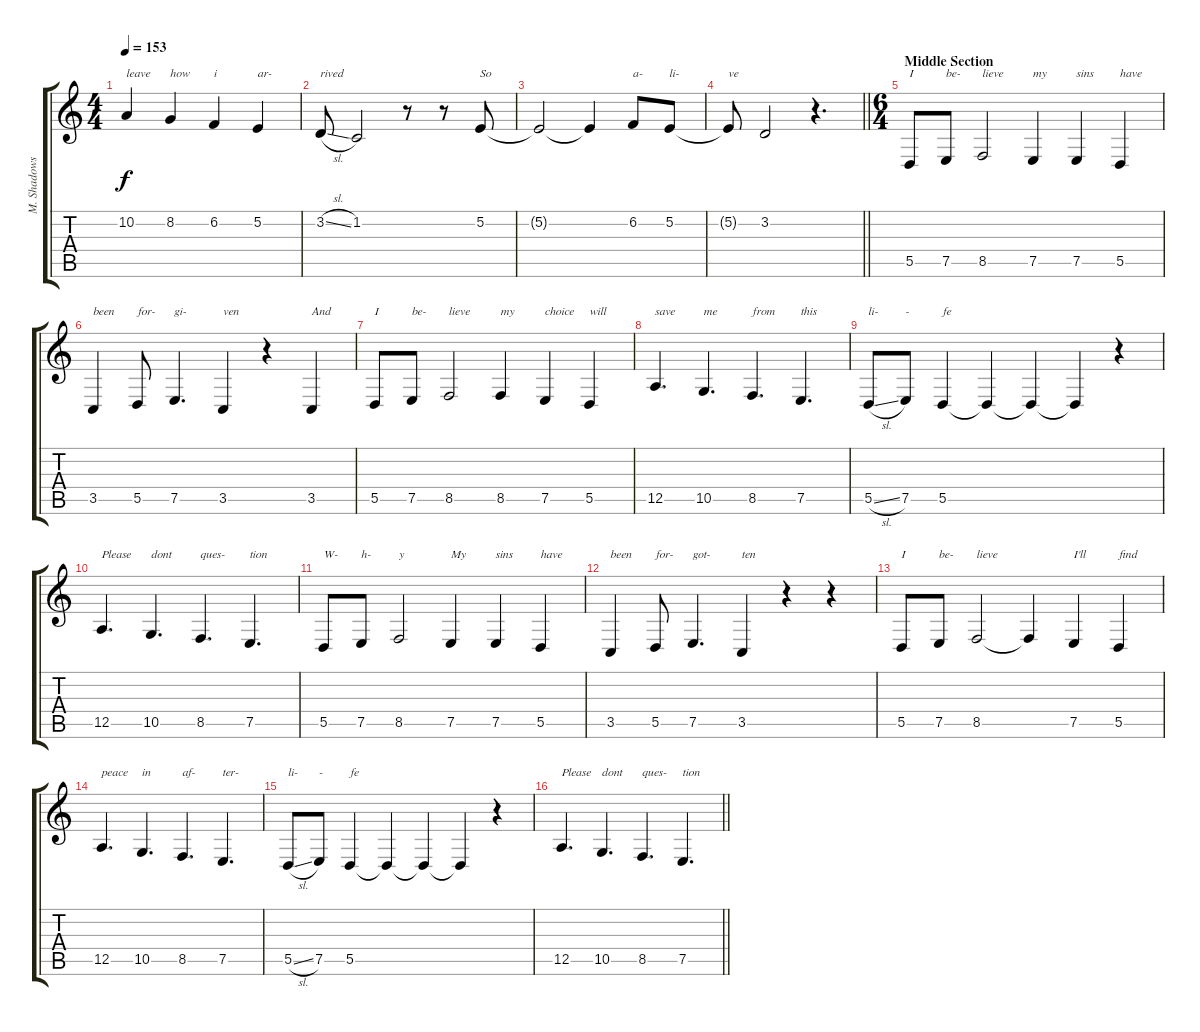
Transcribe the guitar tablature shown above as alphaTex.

\track ("M. Shadows" "M. Shadows") {instrument clarinet}
\staff {score tabs}
\tuning (E4 B3 G3 D3 A2 D2) {hide}
\ts (4 4)
\tempo 153
\clef g2
\ks c
10.2.4{txt "leave" dy f} 8.2.4{txt "how"} 6.2.4{txt "i"} 5.2.4{txt "ar-"} |
3.2{sl}.8{txt "rived"} 1.2.2 r.8 r.8 5.2.8{txt "So"} |
5.2{t}.2 5.2{t}.4 6.2.8{txt "a-"} 5.2.8{txt "li-"} |
\barLineRight lightlight
5.2{t}.8{txt "ve"} 3.2.2 r.4{d} |
\ts (6 4)
\section ("" "Middle Section")
5.5.8{txt "I"} 7.5.8{txt "be-"} 8.5.2{txt "lieve"} 7.5.4{txt "my"} 7.5.4{txt "sins"} 5.5.4{txt "have"} |
3.5.4{txt "been"} 5.5.8{txt "for-"} 7.5.4{d txt "gi-"} 3.5.4{txt "ven"} r.4 3.5.4{txt "And"} |
5.5.8{txt "I"} 7.5.8{txt "be-"} 8.5.2{txt "lieve"} 8.5.4{txt "my"} 7.5.4{txt "choice"} 5.5.4{txt "will"} |
12.5.4{d txt "save"} 10.5.4{d txt "me"} 8.5.4{d txt "from"} 7.5.4{d txt "this"} |
5.5{sl}.8{txt "li-"} 7.5.8{txt "-"} 5.5.4{txt "fe"} 5.5{t}.4 5.5{t}.4 5.5{t}.4 r.4 |
12.5.4{d txt "Please"} 10.5.4{d txt "dont"} 8.5.4{d txt "ques-"} 7.5.4{d txt "tion"} |
5.5.8{txt "W-"} 7.5.8{txt "h-"} 8.5.2{txt "y"} 7.5.4{txt "My"} 7.5.4{txt "sins"} 5.5.4{txt "have"} |
3.5.4{txt "been"} 5.5.8{txt "for-"} 7.5.4{d txt "got-"} 3.5.4{txt "ten"} r.4 r.4 |
5.5.8{txt "I"} 7.5.8{txt "be-"} 8.5.2{txt "lieve"} 8.5{t}.4 7.5.4{txt "I'll"} 5.5.4{txt "find"} |
12.5.4{d txt "peace"} 10.5.4{d txt "in"} 8.5.4{d txt "af-"} 7.5.4{d txt "ter-"} |
5.5{sl}.8{txt "li-"} 7.5.8{txt "-"} 5.5.4{txt "fe"} 5.5{t}.4 5.5{t}.4 5.5{t}.4 r.4 |
\barLineRight lightlight
12.5.4{d txt "Please"} 10.5.4{d txt "dont"} 8.5.4{d txt "ques-"} 7.5.4{d txt "tion"}
